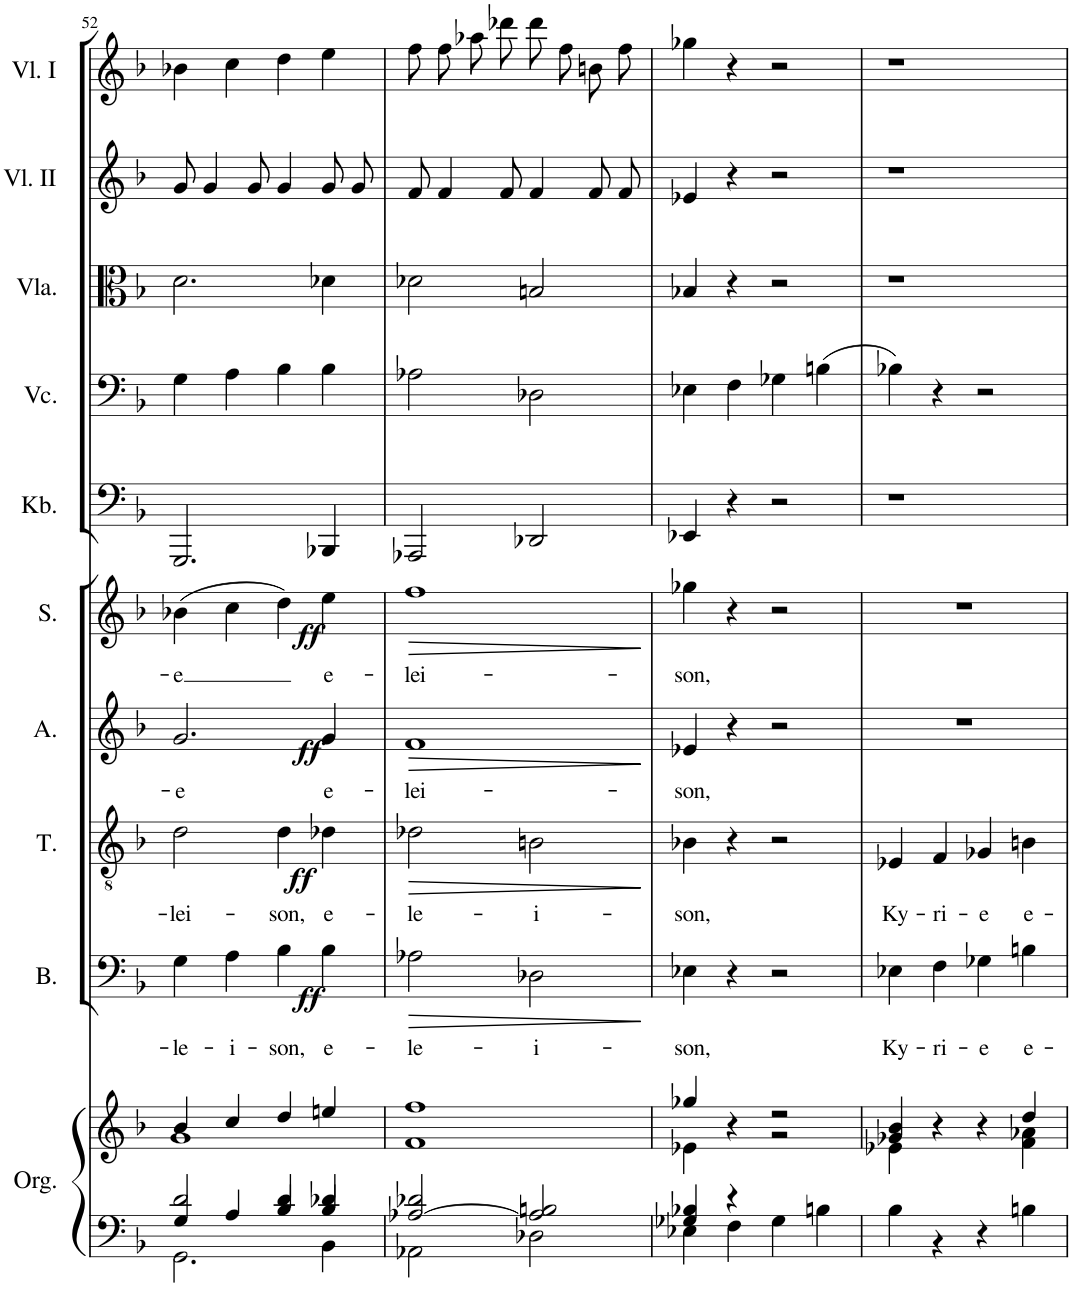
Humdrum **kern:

**kern	**kern	**kern	**text	**dynam	**kern	**text	**dynam	**kern	**text	**dynam	**kern	**text	**dynam	**kern	**kern	**kern	**kern	**kern
*part10	*part10	*part9	*part9	*part9	*part8	*part8	*part8	*part7	*part7	*part7	*part6	*part6	*part6	*part5	*part4	*part3	*part2	*part1
*staff11	*staff10	*staff9	*staff9	*staff9	*staff8	*staff8	*staff8	*staff7	*staff7	*staff7	*staff6	*staff6	*staff6	*staff5	*staff4	*staff3	*staff2	*staff1
*I"Orgel	*	*I"Bass	*	*	*I"Tenor	*	*	*I"Alt	*	*	*I"Sopran	*	*	*I"Kontrabass	*I"Violoncello	*I"Viola	*I"Violine II	*I"Violine I
*I'Org.	*	*I'B.	*	*	*I'T.	*	*	*I'A.	*	*	*I'S.	*	*	*I'Kb.	*I'Vc.	*I'Vla.	*I'Vl. II	*I'Vl. I
!!LO:PB:g=z
*clefF4	*clefG2	*clefF4	*	*	*clefGv2	*	*	*clefG2	*	*	*clefG2	*	*	*clefF4	*clefF4	*clefC3	*clefG2	*clefG2
*	*	*	*	*	*	*	*	*	*	*	*	*	*	*Trd7c12	*	*	*	*
*k[b-]	*k[b-]	*k[b-]	*	*	*k[b-]	*	*	*k[b-]	*	*	*k[b-]	*	*	*k[b-]	*k[b-]	*k[b-]	*k[b-]	*k[b-]
*F:	*F:	*F:	*	*	*	*	*	*F:	*	*	*F:	*	*	*	*F:	*F:	*F:	*F:
*M4/4	*M4/4	*M4/4	*	*	*M4/4	*	*	*M4/4	*	*	*M4/4	*	*	*M4/4	*M4/4	*M4/4	*M4/4	*M4/4
*met(c)	*met(c)	*met(c)	*	*	*met(c)	*	*	*met(c)	*	*	*met(c)	*	*	*met(c)	*met(c)	*met(c)	*met(c)	*met(c)
=52	=52	=52	=52	=52	=52	=52	=52	=52	=52	=52	=52	=52	=52	=52	=52	=52	=52	=52
*^	*^	*	*	*	*	*	*	*	*	*	*	*	*	*	*	*	*	*
*	*^	*	*	*	*	*	*	*	*	*	*	*	*	*	*	*	*	*	*	*
!	!	!	!	!	!	!LO:LY:b	!	!	!LO:LY:b	!	!	!LO:LY:b	!	!	!LO:LY:b	!	!	!	!	!	!
2d/	2.GG\	4G/	4b-/	1g	4G\	-le-	.	2d\	-lei-	.	2.g/	-e	.	(4b-X\	e	.	2.GGG/	4G\	2.d\	8g/	4b-X\
.	.	.	.	.	.	.	.	.	.	.	.	.	.	.	.	.	.	.	.	4g/	.
!	!	!	!	!	!	!LO:LY:b	!	!	!	!	!	!	!	!	!	!	!	!	!	!	!
.	.	4A/	4cc/	.	4A\	-i-	.	.	.	.	.	.	.	4cc\	.	.	.	4A\	.	.	4cc\
.	.	.	.	.	.	.	.	.	.	.	.	.	.	.	.	.	.	.	.	8g/	.
!	!	!	!	!	!	!LO:LY:b	!	!	!LO:LY:b	!	!	!	!	!	!	!	!	!	!	!	!
4d/	.	4B-/	4dd/	.	4B-\	-son,	.	4d\	-son,	.	.	.	.	4dd\)	.	.	.	4B-\	.	4g/	4dd\
!	!	!	!	!	!	!LO:LY:b	!LO:DY:b	!	!LO:LY:b	!LO:DY:b	!	!LO:LY:b	!LO:DY:b	!	!LO:LY:b	!LO:DY:b	!	!	!	!	!
4d-X/	4BB-\	4B-/	4een/	.	4B-\	e-	ff	4d-X\	e-	ff	4g/	e-	ff	4ee\	-e-	ff	4BBB-X/	4B-\	4d-X\	8g/L	4ee\
.	.	.	.	.	.	.	.	.	.	.	.	.	.	.	.	.	.	.	.	8g/J	.
*	*v	*v	*	*	*	*	*	*	*	*	*	*	*	*	*	*	*	*	*	*	*
=53	=53	=53	=53	=53	=53	=53	=53	=53	=53	=53	=53	=53	=53	=53	=53	=53	=53	=53	=53	=53
!	!	!	!	!	!LO:LY:b	!	!	!LO:LY:b	!	!	!LO:LY:b	!	!	!LO:LY:b	!	!	!	!	!	!
[2A-X/ 2d-X/	2AA-X\	1ff	1f	2A-X\	-le-	.	2d-X\	-le-	.	1f	-lei-	.	1ff	-lei-	.	2AAA-X/	2A-X\	2d-X\	8f/	8ff\L
.	.	.	.	.	.	.	.	.	.	.	.	.	.	.	.	.	.	.	4f/	8ff\J
.	.	.	.	.	.	.	.	.	.	.	.	.	.	.	.	.	.	.	.	8aa-X\L
.	.	.	.	.	.	.	.	.	.	.	.	.	.	.	.	.	.	.	8f/	8ddd-X\J
!	!	!	!	!	!LO:LY:b	!	!	!LO:LY:b	!	!	!	!	!	!	!	!	!	!	!	!
2A-/] 2Bn/	2D-X\	.	.	2D-X\	-i-	.	2Bn\	-i-	.	.	.	.	.	.	.	2DD-X/	2D-X\	2Bn/	4f/	8ddd-\L
.	.	.	.	.	.	.	.	.	.	.	.	.	.	.	.	.	.	.	.	8ff\J
.	.	.	.	.	.	.	.	.	.	.	.	.	.	.	.	.	.	.	8f/L	8bn\L
.	.	.	.	.	.	.	.	.	.	.	.	.	.	.	.	.	.	.	8f/J	8ff\J
=54	=54	=54	=54	=54	=54	=54	=54	=54	=54	=54	=54	=54	=54	=54	=54	=54	=54	=54	=54	=54
!	!	!	!	!	!LO:LY:b	!	!	!LO:LY:b	!	!	!LO:LY:b	!	!	!LO:LY:b	!	!	!	!	!	!
4G-X/ 4B-X/	4E-X\	4gg-X/	4e-X\	4E-X\	-son,	.	4B-X\	-son,	.	4e-X/	-son,	.	4gg-X\	son,	.	4EE-X/	4E-X\	4B-X/	4e-X/	4gg-X\
4r	4F\	4r	4ryy	4r	.	.	4r	.	.	4r	.	.	4r	.	.	4r	4F\	4r	4r	4r
2ryy	4G-\	2r	2r	2r	.	.	2r	.	.	2r	.	.	2r	.	.	2r	4G-X\	2r	2r	2r
.	4Bn\	.	.	.	.	.	.	.	.	.	.	.	.	.	.	.	(4Bn\	.	.	.
=55	=55	=55	=55	=55	=55	=55	=55	=55	=55	=55	=55	=55	=55	=55	=55	=55	=55	=55	=55	=55
!	!	!	!	!	!LO:LY:b	!	!	!LO:LY:b	!	!	!	!	!	!	!	!	!	!	!	!
2ryy	4B-\	4g-X/ 4b-/	4e-X\	4E-X\	Ky-	.	4E-X/	Ky-	.	1r	.	.	1r	.	.	1r	4B-X\)	1r	1r	1r
!	!	!	!	!	!LO:LY:b	!	!	!LO:LY:b	!	!	!	!	!	!	!	!	!	!	!	!
.	4r	4r	2ryy	4F\	-ri-	.	4F/	-ri-	.	.	.	.	.	.	.	.	4r	.	.	.
!	!	!	!	!	!LO:LY:b	!	!	!LO:LY:b	!	!	!	!	!	!	!	!	!	!	!	!
4r	2ryy	4r	.	4G-X\	-e	.	4G-X/	-e	.	.	.	.	.	.	.	.	2r	.	.	.
!	!	!	!	!	!LO:LY:b	!	!	!LO:LY:b	!	!	!	!	!	!	!	!	!	!	!	!
4Bn\	.	4dd/	4f\ 4a-X\	4Bn\	e-	.	4Bn\	e-	.	.	.	.	.	.	.	.	.	.	.	.
*v	*v	*	*	*	*	*	*	*	*	*	*	*	*	*	*	*	*	*	*	*
*	*v	*v	*	*	*	*	*	*	*	*	*	*	*	*	*	*	*	*	*
=	=	=	=	=	=	=	=	=	=	=	=	=	=	=	=	=	=	=
*-	*-	*-	*-	*-	*-	*-	*-	*-	*-	*-	*-	*-	*-	*-	*-	*-	*-	*-
